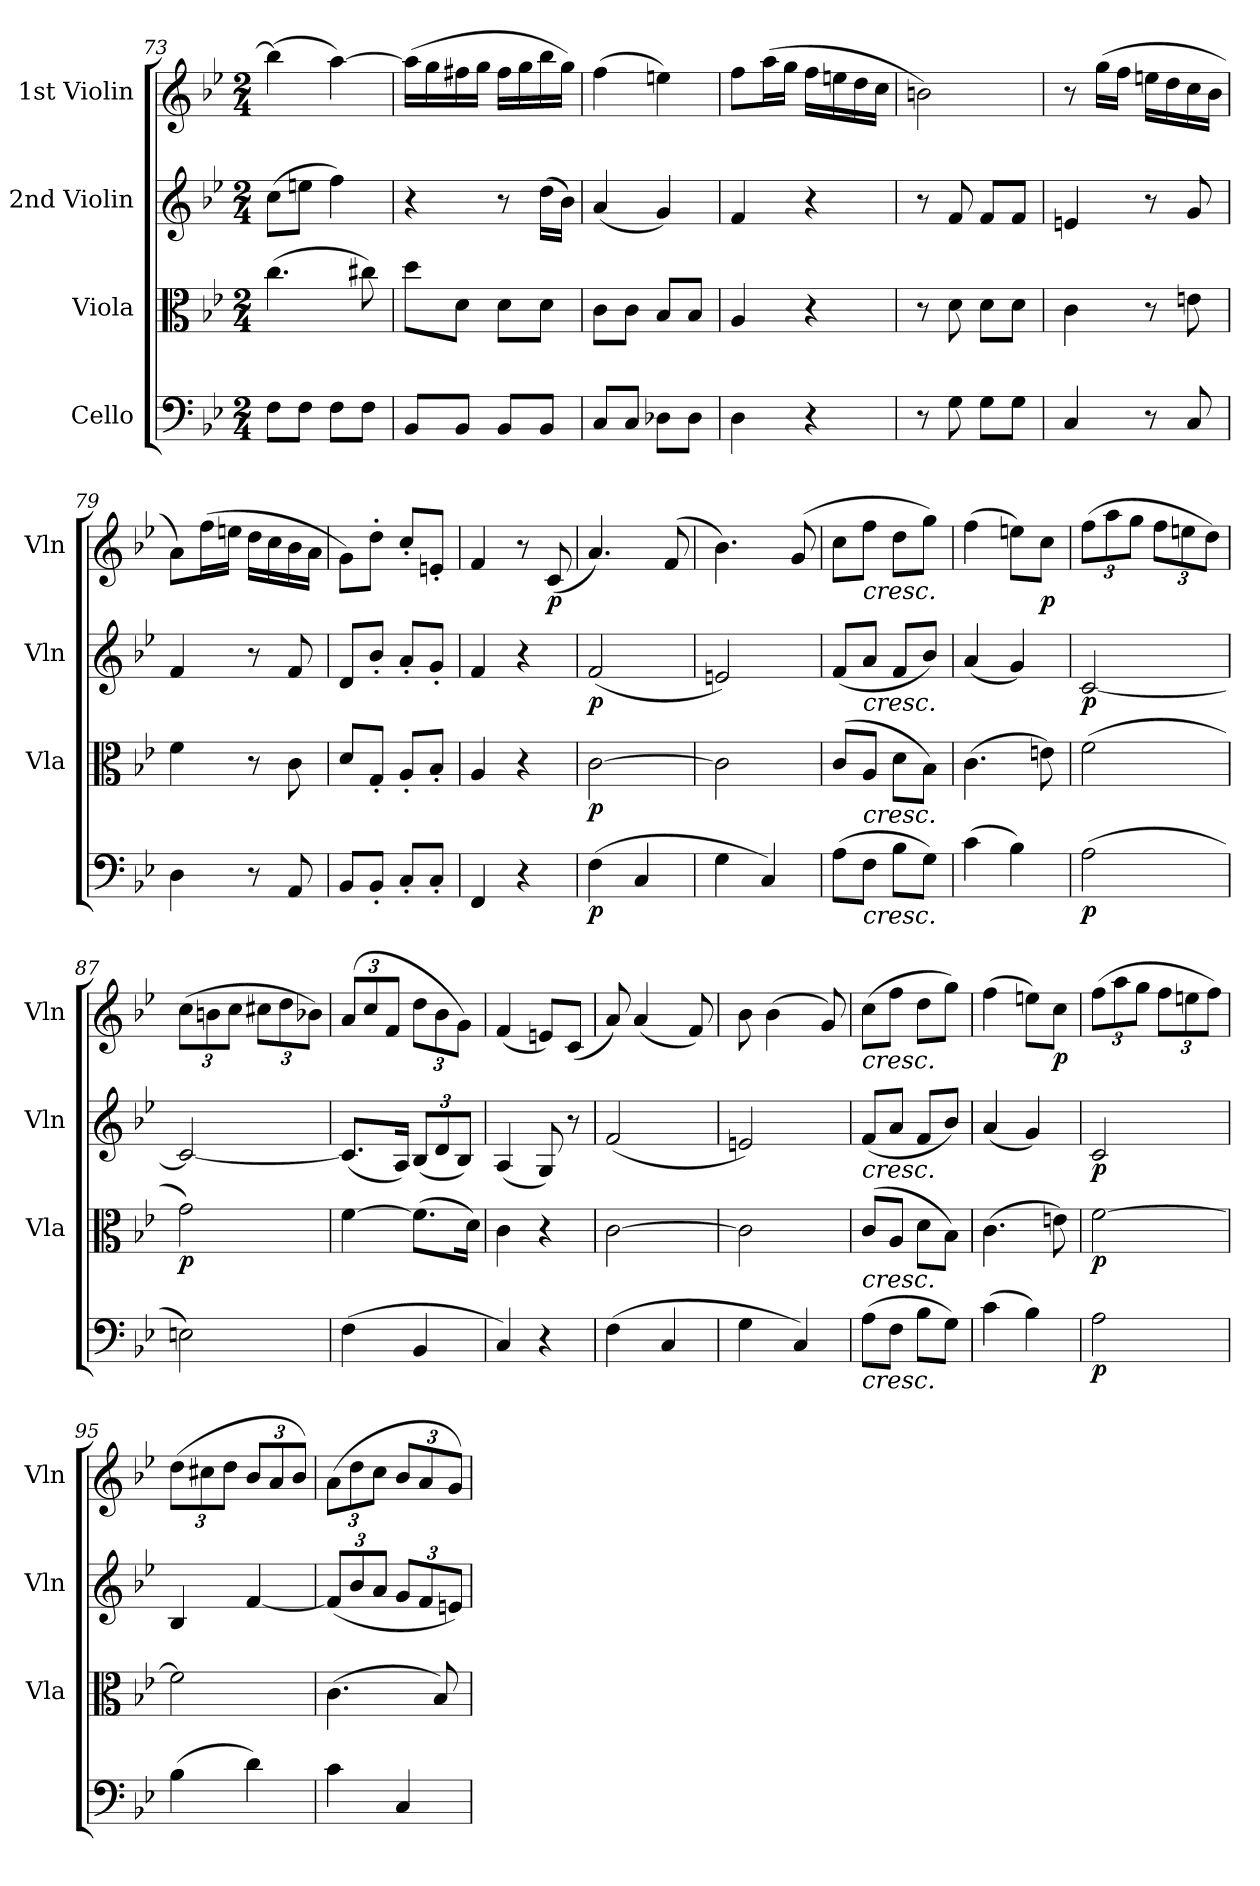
**kern	**dynam	**kern	**dynam	**kern	**dynam	**kern	**dynam
*part4	*part4	*part3	*part3	*part2	*part2	*part1	*part1
*staff4	*staff4	*staff3	*staff3	*staff2	*staff2	*staff1	*staff1
*I"Cello	*	*I"Viola	*	*I"2nd Violin	*	*I"1st Violin	*
*	*	*I'Vla	*	*I'Vln	*	*I'Vln	*
*clefF4	*	*clefC3	*	*clefG2	*	*clefG2	*
*k[b-e-]	*	*k[b-e-]	*	*k[b-e-]	*	*k[b-e-]	*
*B-:	*	*B-:	*	*B-:	*	*B-:	*
*M2/4	*	*M2/4	*	*M2/4	*	*M2/4	*
=73	=73	=73	=73	=73	=73	=73	=73
8F\L	.	(4.cc\	.	(8cc\L	.	(4bb-\]	.
8F\J	.	.	.	8een\J	.	.	.
8F\L	.	.	.	4ff\)	.	[4aa\)	.
8F\J	.	8cc#X\)	.	.	.	.	.
=74	=74	=74	=74	=74	=74	=74	=74
8BB-/L	.	8dd\L	.	4r	.	(16aa\LL]	.
.	.	.	.	.	.	16gg\	.
8BB-/J	.	8d\J	.	.	.	16ff#X\	.
.	.	.	.	.	.	16gg\JJ	.
8BB-/L	.	8d\L	.	8r	.	16ff#\LL	.
.	.	.	.	.	.	16gg\	.
8BB-/J	.	8d\J	.	(16dd\LL	.	16bb-\	.
.	.	.	.	16b-\JJ)	.	16gg\JJ)	.
=75	=75	=75	=75	=75	=75	=75	=75
8C/L	.	8c\L	.	(4a/	.	(4ff\	.
8C/J	.	8c\J	.	.	.	.	.
8D-X\L	.	8B-/L	.	4g/)	.	4een\)	.
8D-\J	.	8B-/J	.	.	.	.	.
=76	=76	=76	=76	=76	=76	=76	=76
4D\	.	4A/	.	4f/	.	8ff\L	.
.	.	.	.	.	.	(16aa\L	.
.	.	.	.	.	.	16gg\JJ	.
4r	.	4r	.	4r	.	16ff\LL	.
.	.	.	.	.	.	16een\	.
.	.	.	.	.	.	16dd\	.
.	.	.	.	.	.	16cc\JJ	.
=77	=77	=77	=77	=77	=77	=77	=77
8r	.	8r	.	8r	.	2bn\)	.
8G\	.	8d\	.	8f/	.	.	.
8G\L	.	8d\L	.	8f/L	.	.	.
8G\J	.	8d\J	.	8f/J	.	.	.
=78	=78	=78	=78	=78	=78	=78	=78
4C/	.	4c\	.	4en/	.	8r	.
.	.	.	.	.	.	(16gg\LL	.
.	.	.	.	.	.	16ff\JJ	.
8r	.	8r	.	8r	.	16een\LL	.
.	.	.	.	.	.	16dd\	.
8C/	.	8en\	.	8g/	.	16cc\	.
.	.	.	.	.	.	16b-\JJ	.
=79	=79	=79	=79	=79	=79	=79	=79
4D\	.	4f\	.	4f/	.	8a\L)	.
.	.	.	.	.	.	(16ff\L	.
.	.	.	.	.	.	16een\JJ	.
8r	.	8r	.	8r	.	16dd\LL	.
.	.	.	.	.	.	16cc\	.
8AA/	.	8c\	.	8f/	.	16b-\	.
.	.	.	.	.	.	16a\JJ	.
=80	=80	=80	=80	=80	=80	=80	=80
8BB-/L	.	8d/L	.	8d/L	.	8g\L)	.
8BB-'/J	.	8G'/J	.	8b-'/J	.	8dd'\J	.
8C'/L	.	8A'/L	.	8a'/L	.	8cc'/L	.
8C'/J	.	8B-'/J	.	8g'/J	.	8en'/J	.
=81	=81	=81	=81	=81	=81	=81	=81
4FF/	.	4A/	.	4f/	.	4f/	.
4r	.	4r	.	4r	.	8r	.
!	!	!	!	!	!	!	!LO:DY:b
.	.	.	.	.	.	(8c/	p
=82	=82	=82	=82	=82	=82	=82	=82
!	!LO:DY:b	!	!LO:DY:b	!	!LO:DY:b	!	!
(4F\	p	[2c\	p	(2f/	p	4.a/)	.
4C/	.	.	.	.	.	.	.
.	.	.	.	.	.	(8f/	.
=83	=83	=83	=83	=83	=83	=83	=83
4G\	.	2c\]	.	2en/)	.	4.b-\)	.
4C/)	.	.	.	.	.	.	.
.	.	.	.	.	.	(8g/	.
=84	=84	=84	=84	=84	=84	=84	=84
(8A\L	.	(8c/L	.	(8f/L	.	8cc\L	.
!	!	!	!	!	!	!LO:TX:b:i:t=cresc.	!
!	!	!	!	!LO:TX:b:i:t=cresc.	!	!	!
!	!	!LO:TX:b:i:t=cresc.	!	!	!	!	!
!LO:TX:b:i:t=cresc.	!	!	!	!	!	!	!
8F\J	.	8A/J	.	8a/J	.	8ff\J	.
8B-\L	.	8d\L	.	8f/L	.	8dd\L	.
8G\J)	.	8B-\J)	.	8b-/J)	.	8gg\J)	.
=85	=85	=85	=85	=85	=85	=85	=85
(4c\	.	(4.c\	.	(4a/	.	(4ff\	.
4B-\)	.	.	.	4g/)	.	8een\L)	.
!	!	!	!	!	!	!	!LO:DY:b
.	.	8en\)	.	.	.	8cc\J	p
=86	=86	=86	=86	=86	=86	=86	=86
!	!LO:DY:b	!	!	!	!LO:DY:b	!	!
(2A\	p	(2f\	.	[2c/	p	(12ff\L	.
.	.	.	.	.	.	12aa\	.
.	.	.	.	.	.	12gg\J	.
.	.	.	.	.	.	12ff\L	.
.	.	.	.	.	.	12een\	.
.	.	.	.	.	.	12dd\J)	.
=87	=87	=87	=87	=87	=87	=87	=87
!	!	!	!LO:DY:b	!	!	!	!
2En\)	.	2g\)	p	2c/_	.	(12cc\L	.
.	.	.	.	.	.	12bn\	.
.	.	.	.	.	.	12cc\J	.
.	.	.	.	.	.	12cc#X\L	.
.	.	.	.	.	.	12dd\	.
.	.	.	.	.	.	12b-X\J)	.
=88	=88	=88	=88	=88	=88	=88	=88
(4F\	.	[4f\	.	(8.c/L]	.	(12a/L	.
.	.	.	.	.	.	12cc/	.
.	.	.	.	.	.	12f/J	.
.	.	.	.	16A/Jk)	.	.	.
4BB-/	.	(8.f\L]	.	(12B-/L	.	12dd\L	.
.	.	.	.	12d/	.	12b-\	.
.	.	.	.	12B-/J)	.	12g\J)	.
.	.	16d\Jk)	.	.	.	.	.
=89	=89	=89	=89	=89	=89	=89	=89
4C/)	.	4c\	.	(4A/	.	(4f/	.
4r	.	4r	.	8G/)	.	8en/L)	.
.	.	.	.	8r	.	(8c/J	.
=90	=90	=90	=90	=90	=90	=90	=90
(4F\	.	[2c\	.	(2f/	.	8a/)	.
.	.	.	.	.	.	(4a/	.
4C/	.	.	.	.	.	.	.
.	.	.	.	.	.	8f/)	.
=91	=91	=91	=91	=91	=91	=91	=91
4G\	.	2c\]	.	2en/)	.	8b-\	.
.	.	.	.	.	.	(4b-\	.
4C/)	.	.	.	.	.	.	.
.	.	.	.	.	.	8g/)	.
=92	=92	=92	=92	=92	=92	=92	=92
!	!	!	!	!	!	!LO:TX:b:i:t=cresc.	!
!	!	!	!	!LO:TX:b:i:t=cresc.	!	!	!
!	!	!LO:TX:b:i:t=cresc.	!	!	!	!	!
!LO:TX:b:i:t=cresc.	!	!	!	!	!	!	!
(8A\L	.	(8c/L	.	(8f/L	.	(8cc\L	.
8F\J	.	8A/J	.	8a/J	.	8ff\J	.
8B-\L	.	8d\L	.	8f/L	.	8dd\L	.
8G\J)	.	8B-\J)	.	8b-/J)	.	8gg\J)	.
=93	=93	=93	=93	=93	=93	=93	=93
(4c\	.	(4.c\	.	(4a/	.	(4ff\	.
4B-\)	.	.	.	4g/)	.	8een\L)	.
!	!	!	!	!	!	!	!LO:DY:b
.	.	8en\)	.	.	.	8cc\J	p
=94	=94	=94	=94	=94	=94	=94	=94
!	!LO:DY:b	!	!LO:DY:b	!	!LO:DY:b	!	!
2A\	p	[2f\	p	2c/	p	(12ff\L	.
.	.	.	.	.	.	12aa\	.
.	.	.	.	.	.	12gg\J	.
.	.	.	.	.	.	12ff\L	.
.	.	.	.	.	.	12een\	.
.	.	.	.	.	.	12ff\J)	.
=95	=95	=95	=95	=95	=95	=95	=95
(4B-\	.	2f\]	.	4B-/	.	(12dd\L	.
.	.	.	.	.	.	12cc#X\	.
.	.	.	.	.	.	12dd\J	.
4d\)	.	.	.	[4f/	.	12b-/L	.
.	.	.	.	.	.	12a/	.
.	.	.	.	.	.	12b-/J)	.
=96	=96	=96	=96	=96	=96	=96	=96
4c\	.	(4.c\	.	(12f/L]	.	(12a\L	.
.	.	.	.	12b-/	.	12dd\	.
.	.	.	.	12a/J	.	12cc\J	.
4C/	.	.	.	12g/L	.	12b-/L	.
.	.	.	.	12f/	.	12a/	.
.	.	8B-/)	.	.	.	.	.
.	.	.	.	12en/J)	.	12g/J)	.
=	=	=	=	=	=	=	=
*-	*-	*-	*-	*-	*-	*-	*-
